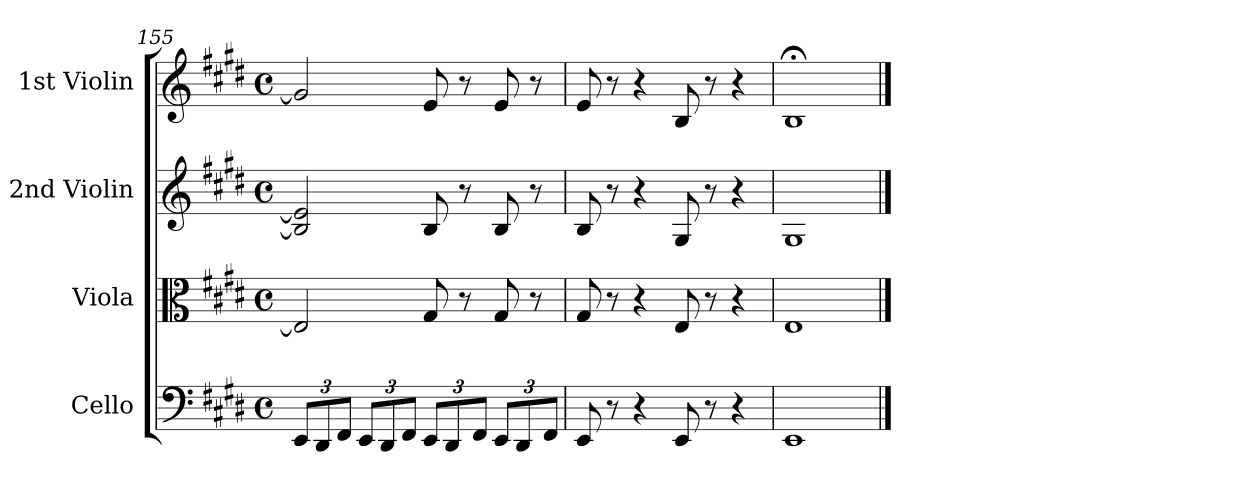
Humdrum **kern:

**kern	**kern	**kern	**kern
*part4	*part3	*part2	*part1
*staff4	*staff3	*staff2	*staff1
*I"Cello	*I"Viola	*I"2nd Violin	*I"1st Violin
*	*I'Vla	*I'Vln	*I'Vln
*clefF4	*clefC3	*clefG2	*clefG2
*k[f#c#g#d#]	*k[f#c#g#d#]	*k[f#c#g#d#]	*k[f#c#g#d#]
*M4/4	*M4/4	*M4/4	*M4/4
*met(c)	*met(c)	*met(c)	*met(c)
*Xbrackettup	*	*	*
=155	=155	=155	=155
12EE/L	2E/]	2B/] 2e/]	2g#/]
12DD#/	.	.	.
12FF#/J	.	.	.
12EE/L	.	.	.
12DD#/	.	.	.
12FF#/J	.	.	.
12EE/L	8G#/	8B/	8e/
12DD#/	.	.	.
.	8r	8r	8r
12FF#/J	.	.	.
12EE/L	8G#/	8B/	8e/
12DD#/	.	.	.
.	8r	8r	8r
12FF#/J	.	.	.
=156	=156	=156	=156
8EE/	8G#/	8B/	8e/
8r	8r	8r	8r
4r	4r	4r	4r
8EE/	8E/	8G#/	8B/
8r	8r	8r	8r
4r	4r	4r	4r
=157	=157	=157	=157
1EE	1E	1G#	1B;<
==	==	==	==
*-	*-	*-	*-
